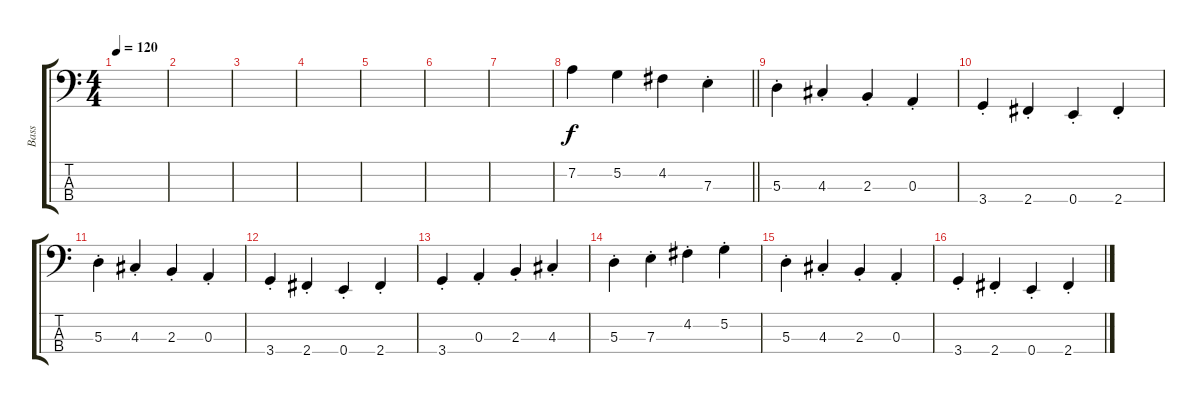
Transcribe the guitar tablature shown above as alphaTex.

\track ("Bass" "Bass") {instrument electricbassfinger}
\staff {score tabs}
\tuning (G2 D2 A1 E1) {hide}
\ts (4 4)
\tempo 120
\clef f4
\ks c
|
|
|
|
|
|
|
\barLineRight lightlight
7.2.4 5.2.4 4.2.4 7.3{st}.4 |
5.3{st}.4 4.3{st}.4 2.3{st}.4 0.3{st}.4 |
3.4{st}.4 2.4{st}.4 0.4{st}.4 2.4{st}.4 |
5.3{st}.4 4.3{st}.4 2.3{st}.4 0.3{st}.4 |
3.4{st}.4 2.4{st}.4 0.4{st}.4 2.4{st}.4 |
3.4{st}.4 0.3{st}.4 2.3{st}.4 4.3{st}.4 |
5.3{st}.4 7.3{st}.4 4.2{st}.4 5.2{st}.4 |
5.3{st}.4 4.3{st}.4 2.3{st}.4 0.3{st}.4 |
3.4{st}.4 2.4{st}.4 0.4{st}.4 2.4{st}.4
